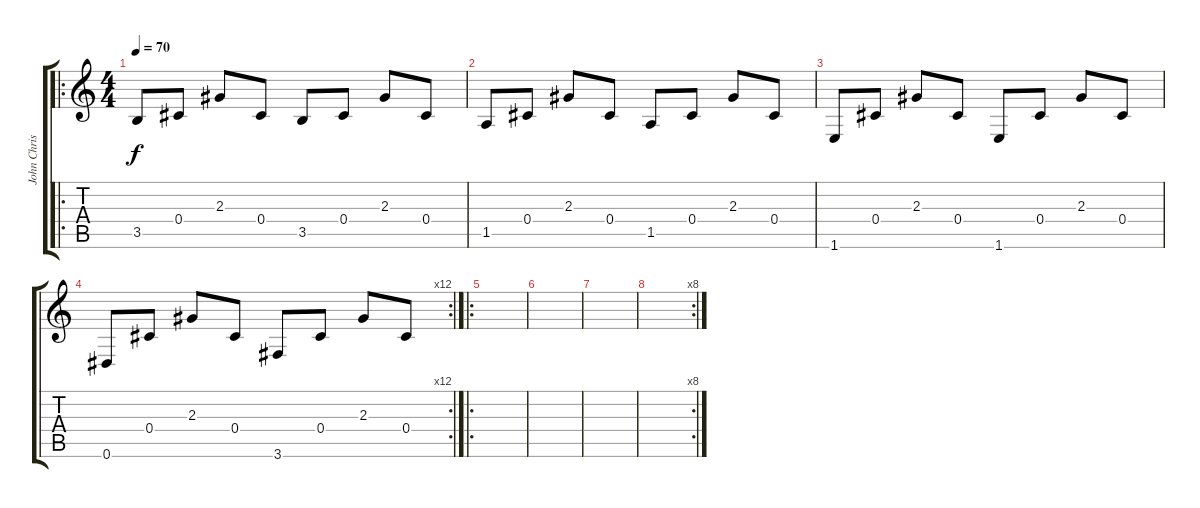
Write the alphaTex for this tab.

\track ("John Christ Clean" "John Chris") {instrument electricguitarclean}
\staff {score tabs}
\tuning (Eb4 Bb3 Gb3 Db3 Ab2 Eb2) {hide}
\ro
\ts (4 4)
\tempo 70
\clef g2
\ks c
3.5.8{dy f instrument electricguitarclean} 0.4.8 2.3.8 0.4.8 3.5.8 0.4.8 2.3.8 0.4.8 |
1.5.8 0.4.8 2.3.8 0.4.8 1.5.8 0.4.8 2.3.8 0.4.8 |
1.6.8 0.4.8 2.3.8 0.4.8 1.6.8 0.4.8 2.3.8 0.4.8 |
\rc 12
0.6.8 0.4.8 2.3.8 0.4.8 3.6.8 0.4.8 2.3.8 0.4.8 |
\ro
|
|
|
\rc 8
